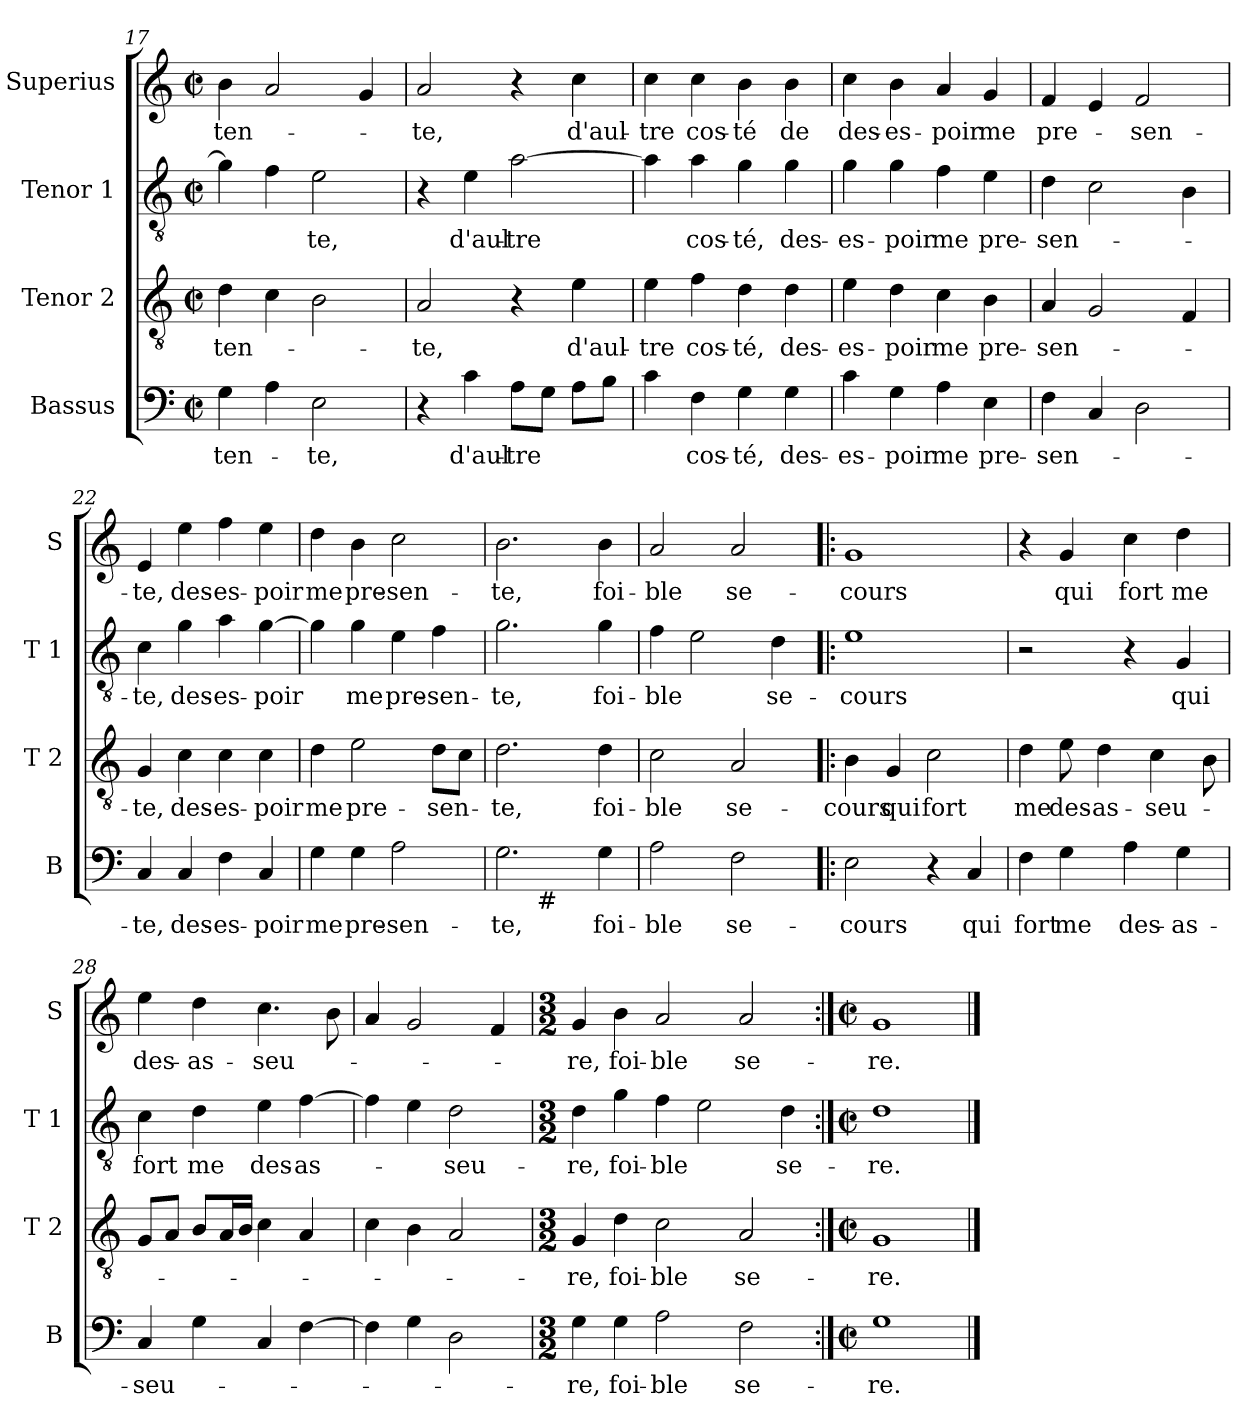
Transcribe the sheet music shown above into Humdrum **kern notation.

**kern	**text	**kern	**text	**kern	**text	**kern	**text
*part4	*part4	*part3	*part3	*part2	*part2	*part1	*part1
*staff4	*staff4	*staff3	*staff3	*staff2	*staff2	*staff1	*staff1
*I"Bassus	*	*I"Tenor 2	*	*I"Tenor 1	*	*I"Superius	*
*I'B	*	*I'T 2	*	*I'T 1	*	*I'S	*
*clefF4	*	*clefGv2	*	*clefGv2	*	*clefG2	*
*k[]	*	*k[]	*	*k[]	*	*k[]	*
*C:	*	*C:	*	*C:	*	*C:	*
*M2/2	*	*M2/2	*	*M2/2	*	*M2/2	*
*met(c|)	*	*met(c|)	*	*met(c|)	*	*met(c|)	*
=17	=17	=17	=17	=17	=17	=17	=17
4G\	-ten-	4d\	-ten-	4g\]	.	4b\	-ten-
4A\	.	4c\	.	4f\	.	2a/	.
2E\	-te,	2B\	.	2e\	-te,	.	.
.	.	.	.	.	.	4g/	.
=18	=18	=18	=18	=18	=18	=18	=18
4r	.	2A/	-te,	4r	.	2a/	-te,
4c\	d'aul-	.	.	4e\	d'aul-	.	.
8A\L	-tre	4r	.	[2a\	-tre	4r	.
8G\J	.	.	.	.	.	.	.
8A\L	.	4e\	d'aul-	.	.	4cc\	d'aul-
8B\J	.	.	.	.	.	.	.
=19	=19	=19	=19	=19	=19	=19	=19
4c\	.	4e\	-tre	4a\]	.	4cc\	-tre
4F\	cos-	4f\	cos-	4a\	cos-	4cc\	cos-
4G\	-té,	4d\	-té,	4g\	-té,	4b\	-té
4G\	des-	4d\	des-	4g\	des-	4b\	de
=20	=20	=20	=20	=20	=20	=20	=20
4c\	-es-	4e\	-es-	4g\	-es-	4cc\	des-
4G\	-poir	4d\	-poir	4g\	-poir	4b\	-es-
4A\	me	4c\	me	4f\	me	4a/	-poir
4E\	pre-	4B\	pre-	4e\	pre-	4g/	me
!!LO:LB:g=z
=21	=21	=21	=21	=21	=21	=21	=21
4F\	-sen-	4A/	-sen-	4d\	-sen-	4f/	pre-
4C/	.	2G/	.	2c\	.	4e/	.
2D\	.	.	.	.	.	2f/	-sen-
.	.	4F/	.	4B\	.	.	.
=22	=22	=22	=22	=22	=22	=22	=22
4C/	-te,	4G/	-te,	4c\	-te,	4e/	-te,
4C/	des-	4c\	des-	4g\	des-	4ee\	des-
4F\	-es-	4c\	-es-	4a\	-es-	4ff\	-es-
4C/	-poir	4c\	-poir	[4g\	-poir	4ee\	-poir
=23	=23	=23	=23	=23	=23	=23	=23
4G\	me	4d\	me	4g\]	.	4dd\	me
4G\	pre-	2e\	pre-	4g\	me	4b\	pre-
2A\	-sen-	.	.	4e\	pre-	2cc\	-sen-
.	.	8d\L	-sen-	4f\	-sen-	.	.
.	.	8c\J	.	.	.	.	.
=24	=24	=24	=24	=24	=24	=24	=24
*^	*	*	*	*	*	*	*
2.G\	4ryy	-te,	2.d\	-te,	2.g\	-te,	2.b\	-te,
!	!LO:TX:b:t=#	!	!	!	!	!	!	!
.	2.ryy	.	.	.	.	.	.	.
4G\	.	foi-	4d\	foi-	4g\	foi-	4b\	foi-
*v	*v	*	*	*	*	*	*	*
=25	=25	=25	=25	=25	=25	=25	=25
2A\	-ble	2c\	-ble	4f\	-ble	2a/	-ble
.	.	.	.	2e\	.	.	.
2F\	se-	2A/	se-	.	.	2a/	se-
.	.	.	.	4d\	se-	.	.
=26!|:	=26!|:	=26!|:	=26!|:	=26!|:	=26!|:	=26!|:	=26!|:
2E\	-cours	4B\	-cours	1e	-cours	1g	-cours
.	.	4G/	qui	.	.	.	.
4r	.	2c\	fort	.	.	.	.
4C/	qui	.	.	.	.	.	.
!!LO:LB:g=z
=27	=27	=27	=27	=27	=27	=27	=27
4F\	fort	4d\	me	2r	.	4r	.
4G\	me	8e\	des-	.	.	4g/	qui
.	.	4d\	-as-	.	.	.	.
4A\	des-	.	.	4r	.	4cc\	fort
.	.	4c\	-seu-	.	.	.	.
4G\	-as-	.	.	4G/	qui	4dd\	me
.	.	8B\	.	.	.	.	.
=28	=28	=28	=28	=28	=28	=28	=28
4C/	-seu-	8G/L	.	4c\	fort	4ee\	des-
.	.	8A/J	.	.	.	.	.
4G\	.	8B/L	.	4d\	me	4dd\	-as-
.	.	16A/L	.	.	.	.	.
.	.	16B/JJ	.	.	.	.	.
4C/	.	4c\	.	4e\	des-	4.cc\	-seu-
[4F\	.	4A/	.	[4f\	-as-	.	.
.	.	.	.	.	.	8b\	.
=29	=29	=29	=29	=29	=29	=29	=29
4F\]	.	4c\	.	4f\]	.	4a/	.
4G\	.	4B\	.	4e\	.	2g/	.
2D\	.	2A/	.	2d\	-seu-	.	.
.	.	.	.	.	.	4f/	.
=30	=30	=30	=30	=30	=30	=30	=30
*M3/2	*	*M3/2	*	*M3/2	*	*M3/2	*
4G\	-re,	4G/	-re,	4d\	-re,	4g/	-re,
4G\	foi-	4d\	foi-	4g\	foi-	4b\	foi-
2A\	-ble	2c\	-ble	4f\	-ble	2a/	-ble
.	.	.	.	2e\	.	.	.
2F\	se-	2A/	se-	.	.	2a/	se-
.	.	.	.	4d\	se-	.	.
=31:|!	=31:|!	=31:|!	=31:|!	=31:|!	=31:|!	=31:|!	=31:|!
*M2/2	*	*M2/2	*	*M2/2	*	*M2/2	*
*met(c|)	*	*met(c|)	*	*met(c|)	*	*met(c|)	*
1G	-re.	1G	-re.	1d	-re.	1g	-re.
==	==	==	==	==	==	==	==
*-	*-	*-	*-	*-	*-	*-	*-
